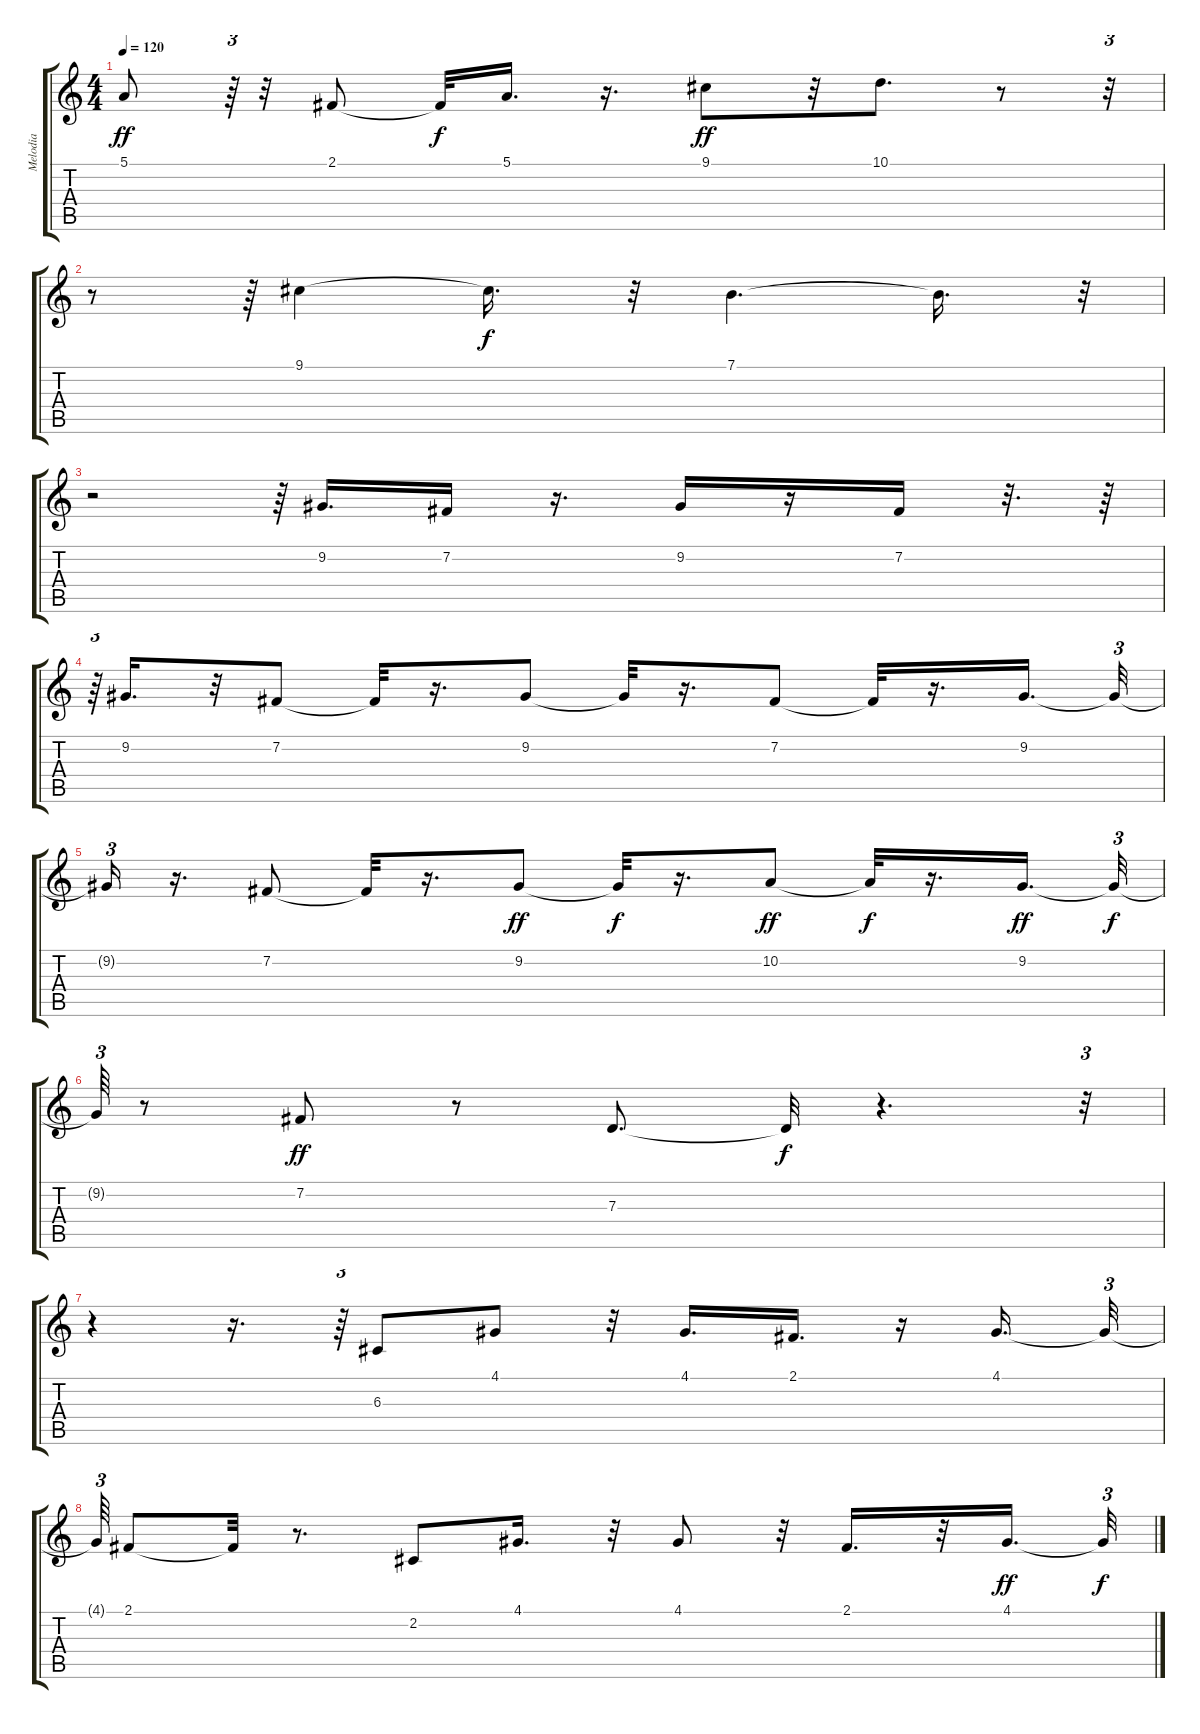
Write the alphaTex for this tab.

\track ("Melodia" "Melodia") {instrument flute}
\staff {score tabs}
\tuning (E4 B3 G3 D3 A2 E2) {hide}
\ts (4 4)
\tempo 120
\clef g2
\ks c
5.1.8{dy ff} r.64{tu (3 2)} r.32 2.1.8 2.1{t}.32{dy f} 5.1.16{d} r.16{d} 9.1.8{dy ff} r.32 10.1.8{d} r.8 r.32{tu (3 2)} |
r.8 r.64{tu (3 2)} 9.1.4 9.1{t}.16{d dy f} r.32 7.1.4{d} 7.1{t}.16{d} r.32{tu (3 2)} |
r.2 r.64{tu (3 2)} 9.2.16{d} 7.2.16 r.16{d} 9.2.16 r.16 7.2.16 r.32{d} r.64 |
r.64{tu (3 2)} 9.2.16{d} r.32 7.2.8 7.2{t}.32 r.16{d} 9.2.8 9.2{t}.32 r.16{d} 7.2.8 7.2{t}.32 r.16{d} 9.2.16{d} 9.2{t}.32{tu (3 2)} |
9.2{t}.16{tu (3 2)} r.16{d} 7.2.8 7.2{t}.32 r.16{d} 9.2.8{dy ff} 9.2{t}.32{dy f} r.16{d} 10.2.8{dy ff} 10.2{t}.32{dy f} r.16{d} 9.2.16{d dy ff} 9.2{t}.32{tu (3 2) dy f} |
9.2{t}.64{tu (3 2)} r.8 7.2.8{dy ff} r.8 7.3.8{d} 7.3{t}.32{dy f} r.4{d} r.32{tu (3 2)} |
r.4 r.16{d} r.64{tu (3 2)} 6.3.8 4.1.8 r.32 4.1.16{d} 2.1.16{d} r.16 4.1.16{d} 4.1{t}.32{tu (3 2)} |
4.1{t}.64{tu (3 2)} 2.1.8 2.1{t}.32 r.8{d} 2.2.8 4.1.16{d} r.32 4.1.8 r.32 2.1.16{d} r.32 4.1.16{d dy ff} 4.1{t}.32{tu (3 2) dy f}
